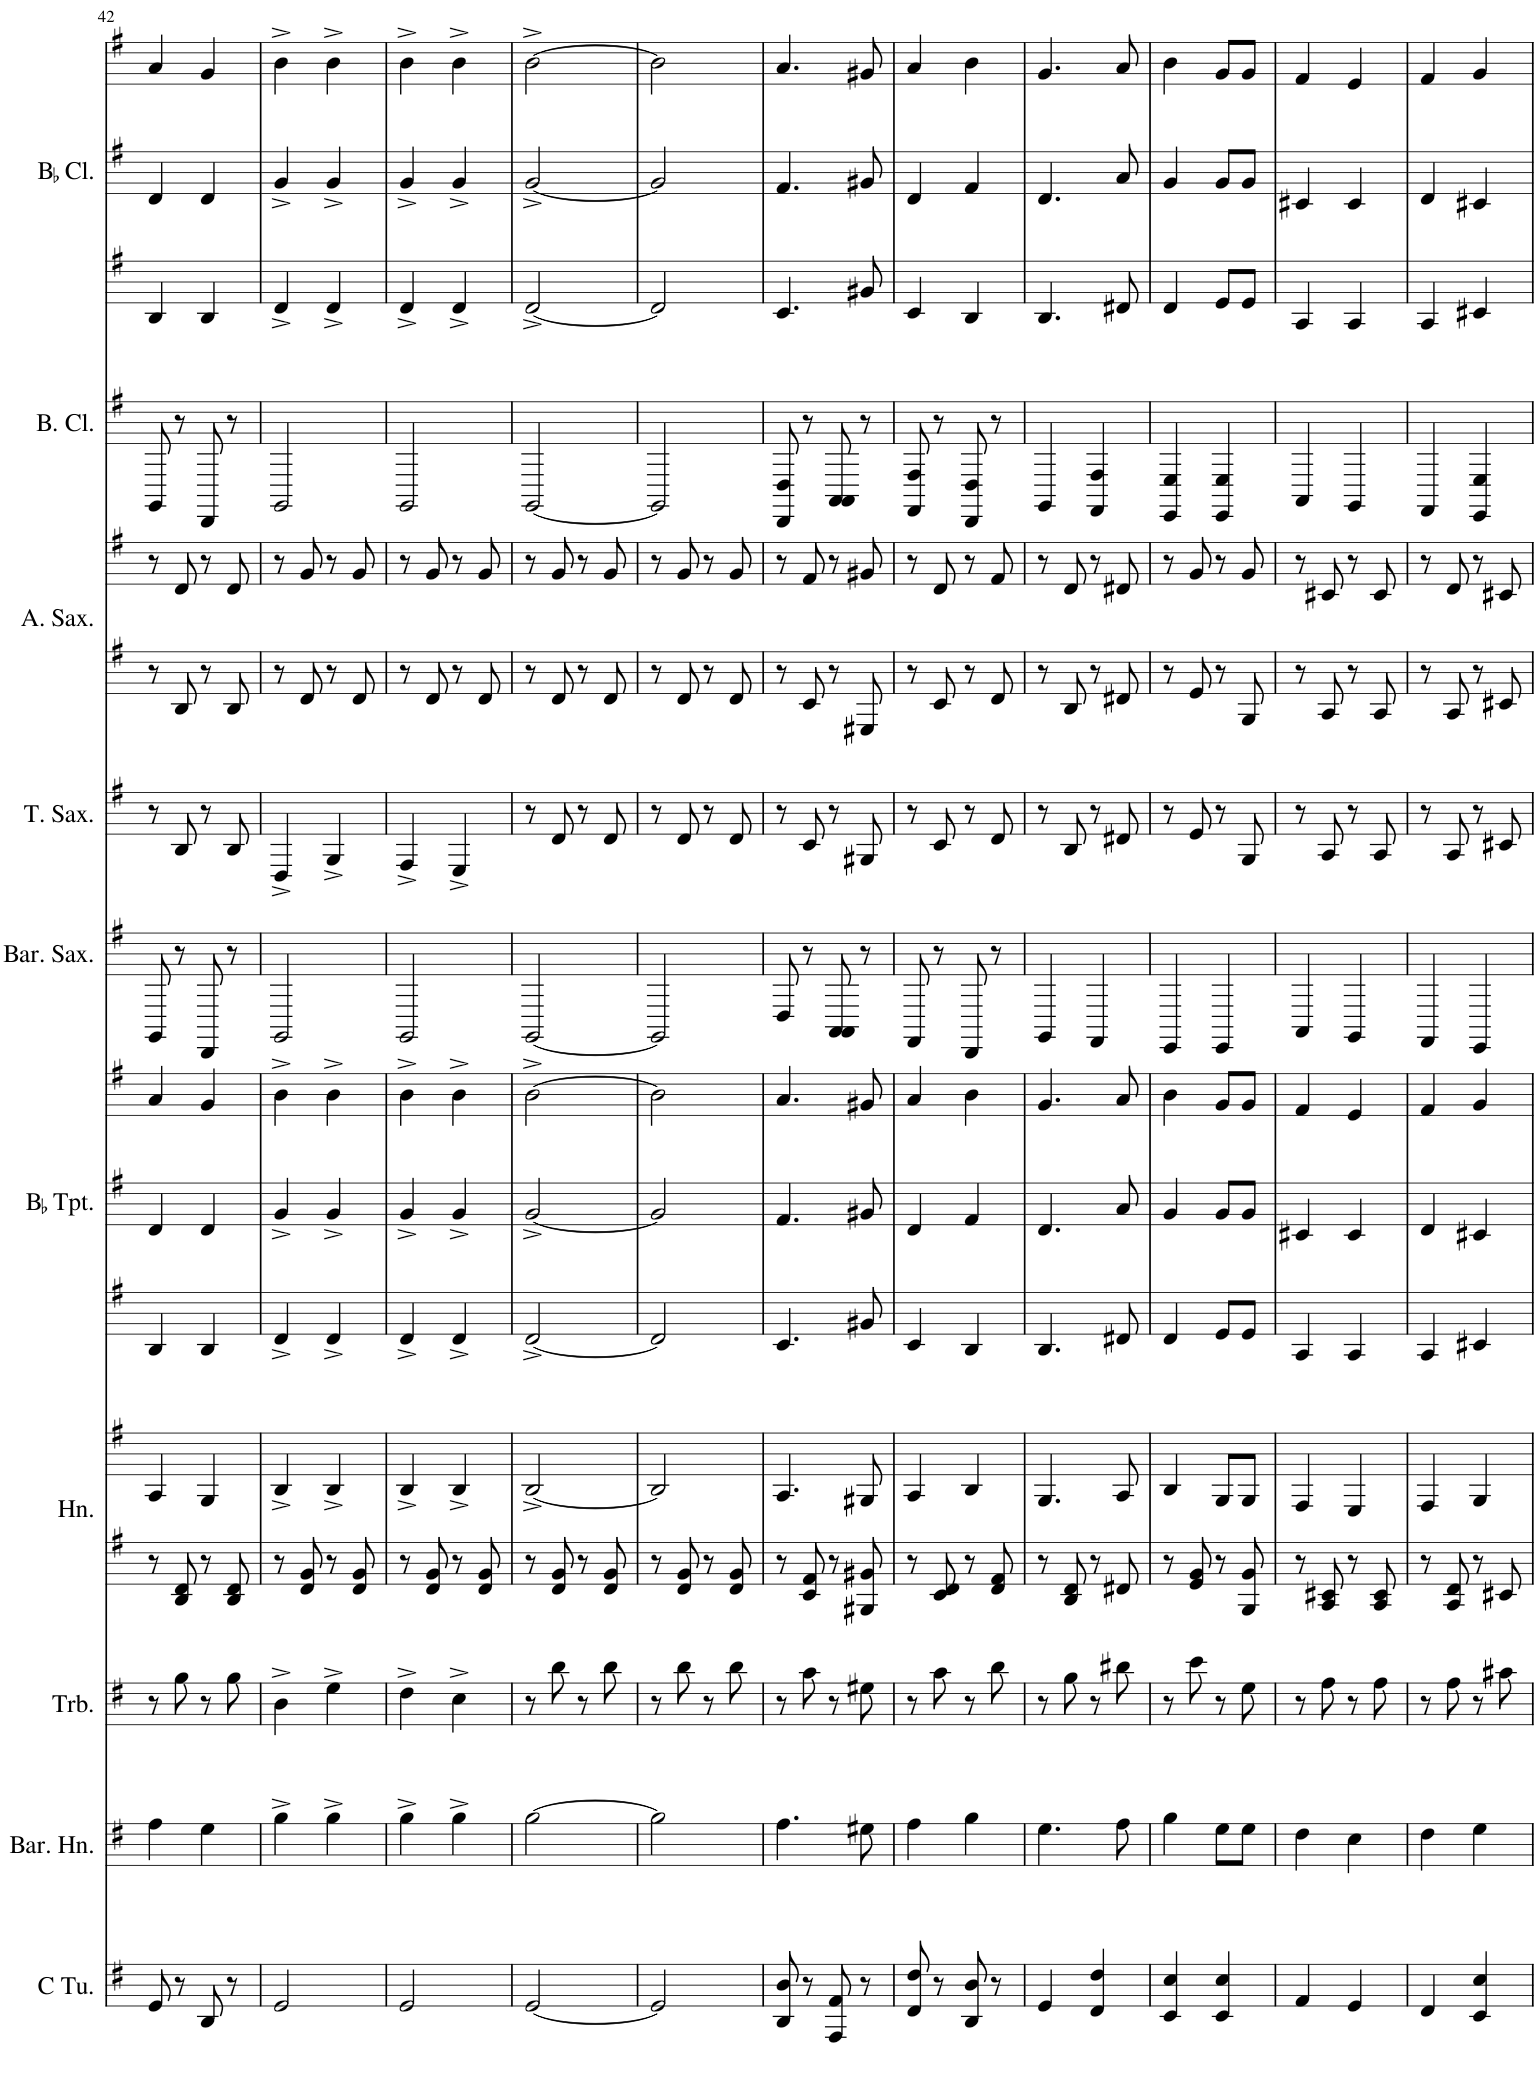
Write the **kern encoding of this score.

**kern	**kern	**kern	**kern	**kern	**kern	**kern	**kern	**kern	**kern	**kern	**kern	**kern	**kern	**kern	**kern
*part10	*part9	*part8	*part7	*part7	*part6	*part6	*part6	*part5	*part4	*part3	*part3	*part2	*part1	*part1	*part1
*staff16	*staff15	*staff14	*staff13	*staff12	*staff11	*staff10	*staff9	*staff8	*staff7	*staff6	*staff5	*staff4	*staff3	*staff2	*staff1
*I"C Tuba	*I"Baritone Horn	*I"Trombone	*I"Horn	*	*I"BaccidentalFlat Trumpet	*	*	*I"Baritone Saxophone	*I"Tenor Saxophone	*I"Alto Saxophone	*	*I"Bass Clarinet	*I"BaccidentalFlat Clarinet	*	*
*I'C Tu.	*I'Bar. Hn.	*I'Trb.	*I'Hn.	*	*I'BaccidentalFlat Tpt.	*	*	*I'Bar. Sax.	*I'T. Sax.	*I'A. Sax.	*	*I'B. Cl.	*I'BaccidentalFlat Cl.	*	*
!!LO:PB:g=z
*clefF4	*clefF4	*clefF4	*clefG2	*clefG2	*clefG2	*clefG2	*clefG2	*clefG2	*clefG2	*clefG2	*clefG2	*clefG2	*clefG2	*clefG2	*clefG2
*	*ITrd4c7	*	*ITrd4c7	*ITrd4c7	*ITrd1c2	*ITrd1c2	*ITrd1c2	*ITrd12c21	*ITrd8c14	*ITrd5c9	*ITrd5c9	*ITrd8c14	*ITrd1c2	*ITrd1c2	*ITrd1c2
*k[f#]	*k[f#]	*k[f#]	*k[f#]	*k[f#]	*k[f#]	*k[f#]	*k[f#]	*k[f#]	*k[f#]	*k[f#]	*k[f#]	*k[f#]	*k[f#]	*k[f#]	*k[f#]
*M2/4	*M2/4	*M2/4	*M2/4	*M2/4	*M2/4	*M2/4	*M2/4	*M2/4	*M2/4	*M2/4	*M2/4	*M2/4	*M2/4	*M2/4	*M2/4
=42	=42	=42	=42	=42	=42	=42	=42	=42	=42	=42	=42	=42	=42	=42	=42
8GG/	4A\	8r	8r	4A/	4B/	4d/	4a/	8GG/	8r	8r	8r	8GG/	4B/	4d/	4a/
8r	.	8B\	8B/ 8d/	.	.	.	.	8r	8B/	8B/	8d/	8r	.	.	.
8DD/	4G\	8r	8r	4G/	4B/	4d/	4g/	8DD/	8r	8r	8r	8DD/	4B/	4d/	4g/
8r	.	8B\	8B/ 8d/	.	.	.	.	8r	8B/	8B/	8d/	8r	.	.	.
=43	=43	=43	=43	=43	=43	=43	=43	=43	=43	=43	=43	=43	=43	=43	=43
2GG/	4B^\	4D^\	8r	4B^/	4d^/	4g^/	4b^\	2GG/	4D^/	8r	8r	2GG/	4d^/	4g^/	4b^\
.	.	.	8d/ 8g/	.	.	.	.	.	.	8d/	8g/	.	.	.	.
.	4B^\	4G^\	8r	4B^/	4d^/	4g^/	4b^\	.	4G^/	8r	8r	.	4d^/	4g^/	4b^\
.	.	.	8d/ 8g/	.	.	.	.	.	.	8d/	8g/	.	.	.	.
=44	=44	=44	=44	=44	=44	=44	=44	=44	=44	=44	=44	=44	=44	=44	=44
2GG/	4B^\	4F#^\	8r	4B^/	4d^/	4g^/	4b^\	2GG/	4F#^/	8r	8r	2GG/	4d^/	4g^/	4b^\
.	.	.	8d/ 8g/	.	.	.	.	.	.	8d/	8g/	.	.	.	.
.	4B^\	4E^\	8r	4B^/	4d^/	4g^/	4b^\	.	4E^/	8r	8r	.	4d^/	4g^/	4b^\
.	.	.	8d/ 8g/	.	.	.	.	.	.	8d/	8g/	.	.	.	.
=45	=45	=45	=45	=45	=45	=45	=45	=45	=45	=45	=45	=45	=45	=45	=45
[2GG/	[2B\	8r	8r	[2B^/	[2d^/	[2g^/	[2b^\	[2GG/	8r	8r	8r	[2GG/	[2d^/	[2g^/	[2b^\
.	.	8d\	8d/ 8g/	.	.	.	.	.	8d/	8d/	8g/	.	.	.	.
.	.	8r	8r	.	.	.	.	.	8r	8r	8r	.	.	.	.
.	.	8d\	8d/ 8g/	.	.	.	.	.	8d/	8d/	8g/	.	.	.	.
=46	=46	=46	=46	=46	=46	=46	=46	=46	=46	=46	=46	=46	=46	=46	=46
2GG/]	2B\]	8r	8r	2B/]	2d/]	2g/]	2b\]	2GG/]	8r	8r	8r	2GG/]	2d/]	2g/]	2b\]
.	.	8d\	8d/ 8g/	.	.	.	.	.	8d/	8d/	8g/	.	.	.	.
.	.	8r	8r	.	.	.	.	.	8r	8r	8r	.	.	.	.
.	.	8d\	8d/ 8g/	.	.	.	.	.	8d/	8d/	8g/	.	.	.	.
=47	=47	=47	=47	=47	=47	=47	=47	=47	=47	=47	=47	=47	=47	=47	=47
8DD/ 8D/	4.A\	8r	8r	4.A/	4.c/	4.f#/	4.a/	8D/	8r	8r	8r	8DD/ 8D/	4.c/	4.f#/	4.a/
8r	.	8c\	8c/ 8f#/	.	.	.	.	8r	8c/	8c/	8f#/	8r	.	.	.
8AAA/ 8AA/	.	8r	8r	.	.	.	.	8AA/ 8AA/	8r	8r	8r	8AA/ 8AA/	.	.	.
8r	8G#X\	8G#X\	8G#X/ 8g#X/	8G#X/	8g#X/	8g#X/	8g#X/	8r	8G#X/	8E#X/	8g#X/	8r	8g#X/	8g#X/	8g#X/
=48	=48	=48	=48	=48	=48	=48	=48	=48	=48	=48	=48	=48	=48	=48	=48
8FF#/ 8F#/	4A\	8r	8r	4A/	4c/	4d/	4a/	8FF#/	8r	8r	8r	8FF#/ 8F#/	4c/	4d/	4a/
8r	.	8c\	8c/ 8d/	.	.	.	.	8r	8c/	8c/	8d/	8r	.	.	.
8DD/ 8D/	4B\	8r	8r	4B/	4B/	4f#/	4b\	8DD/	8r	8r	8r	8DD/ 8D/	4B/	4f#/	4b\
8r	.	8d\	8d/ 8f#/	.	.	.	.	8r	8d/	8d/	8f#/	8r	.	.	.
=49	=49	=49	=49	=49	=49	=49	=49	=49	=49	=49	=49	=49	=49	=49	=49
4GG/	4.G\	8r	8r	4.G/	4.B/	4.d/	4.g/	4GG/	8r	8r	8r	4GG/	4.B/	4.d/	4.g/
.	.	8B\	8B/ 8d/	.	.	.	.	.	8B/	8B/	8d/	.	.	.	.
4FF#/ 4F#/	.	8r	8r	.	.	.	.	4FF#/	8r	8r	8r	4FF#/ 4F#/	.	.	.
.	8A\	8d#X\	8d#X/	8A/	8d#X/	8a/	8a/	.	8d#X/	8d#X/	8d#X/	.	8d#X/	8a/	8a/
=50	=50	=50	=50	=50	=50	=50	=50	=50	=50	=50	=50	=50	=50	=50	=50
4EE/ 4E/	4B\	8r	8r	4B/	4d/	4g/	4b\	4EE/	8r	8r	8r	4EE/ 4E/	4d/	4g/	4b\
.	.	8e\	8e/ 8g/	.	.	.	.	.	8e/	8e/	8g/	.	.	.	.
4EE/ 4E/	8G\L	8r	8r	8G/L	8e/L	8g/L	8g/L	4EE/	8r	8r	8r	4EE/ 4E/	8e/L	8g/L	8g/L
.	8G\J	8G\	8G/ 8g/	8G/J	8e/J	8g/J	8g/J	.	8G/	8G/	8g/	.	8e/J	8g/J	8g/J
=51	=51	=51	=51	=51	=51	=51	=51	=51	=51	=51	=51	=51	=51	=51	=51
4AA/	4F#\	8r	8r	4F#/	4A/	4c#X/	4f#/	4AA/	8r	8r	8r	4AA/	4A/	4c#X/	4f#/
.	.	8A\	8A/ 8c#X/	.	.	.	.	.	8A/	8A/	8c#X/	.	.	.	.
4GG/	4E\	8r	8r	4E/	4A/	4c#/	4e/	4GG/	8r	8r	8r	4GG/	4A/	4c#/	4e/
.	.	8A\	8A/ 8c#/	.	.	.	.	.	8A/	8A/	8c#/	.	.	.	.
=52	=52	=52	=52	=52	=52	=52	=52	=52	=52	=52	=52	=52	=52	=52	=52
4FF#/	4F#\	8r	8r	4F#/	4A/	4d/	4f#/	4FF#/	8r	8r	8r	4FF#/	4A/	4d/	4f#/
.	.	8A\	8A/ 8d/	.	.	.	.	.	8A/	8A/	8d/	.	.	.	.
4EE/ 4E/	4G\	8r	8r	4G/	4c#X/	4c#X/	4g/	4EE/	8r	8r	8r	4EE/ 4E/	4c#X/	4c#X/	4g/
.	.	8c#X\	8c#X/	.	.	.	.	.	8c#X/	8c#X/	8c#X/	.	.	.	.
=	=	=	=	=	=	=	=	=	=	=	=	=	=	=	=
*-	*-	*-	*-	*-	*-	*-	*-	*-	*-	*-	*-	*-	*-	*-	*-
